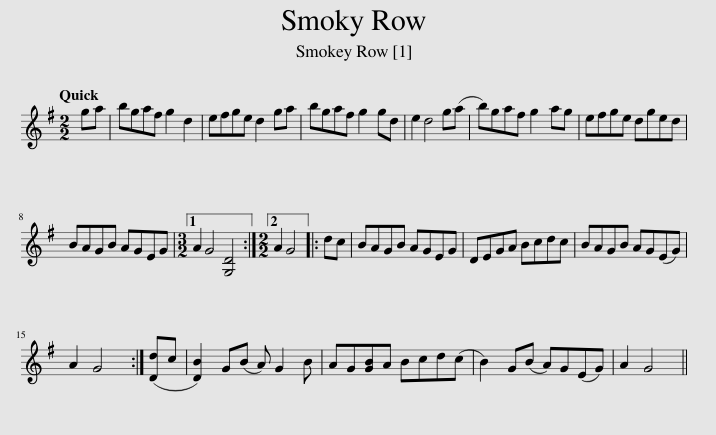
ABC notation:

X:1
L:1/8
Q:1/4=120
M:2/2
I:linebreak $
K:G
V:1 treble
V:1
 ga | bgaf g2 d2 | efge d2 ga | bgaf g2 gd | e2 d4 g(a | %5
 b)gaf g2 ag | efge dged |$ BAGB AGEG |1[M:3/2] A2 G4 [G,D]4 :|2[M:2/2] A2 G4 |: %10
 dc | BAGB AGEG | DEGA Bcdc | BAGB AG(EG) |$ A2 G4 :| %15
 ([Dd]c | [DB]2) G(B A) G2 B | AG[GB]A Bcd(c | B2) G(B A)G(EG) | A2 G4 || %20
